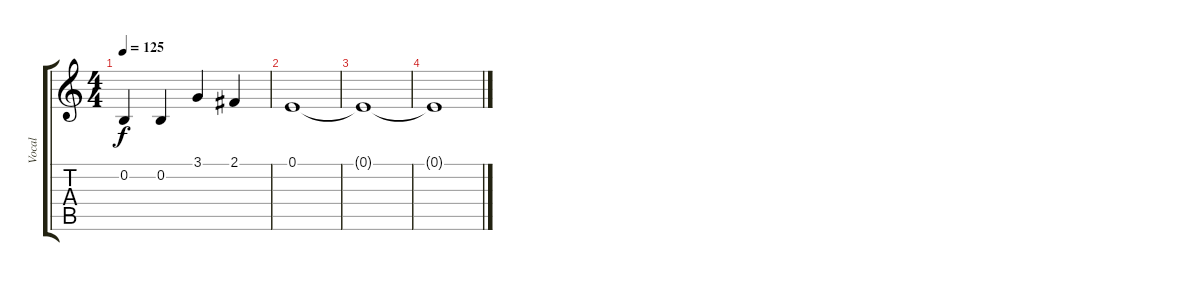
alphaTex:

\track ("Vocal" "Vocal") {instrument altosax}
\staff {score tabs}
\tuning (E4 B3 G3 D3 A2 E2) {hide}
\ts (4 4)
\tempo 125
\clef g2
\ks c
0.2.4{dy f} 0.2.4 3.1.4 2.1.4 |
0.1.1 |
0.1{t}.1 |
0.1{t}.1
